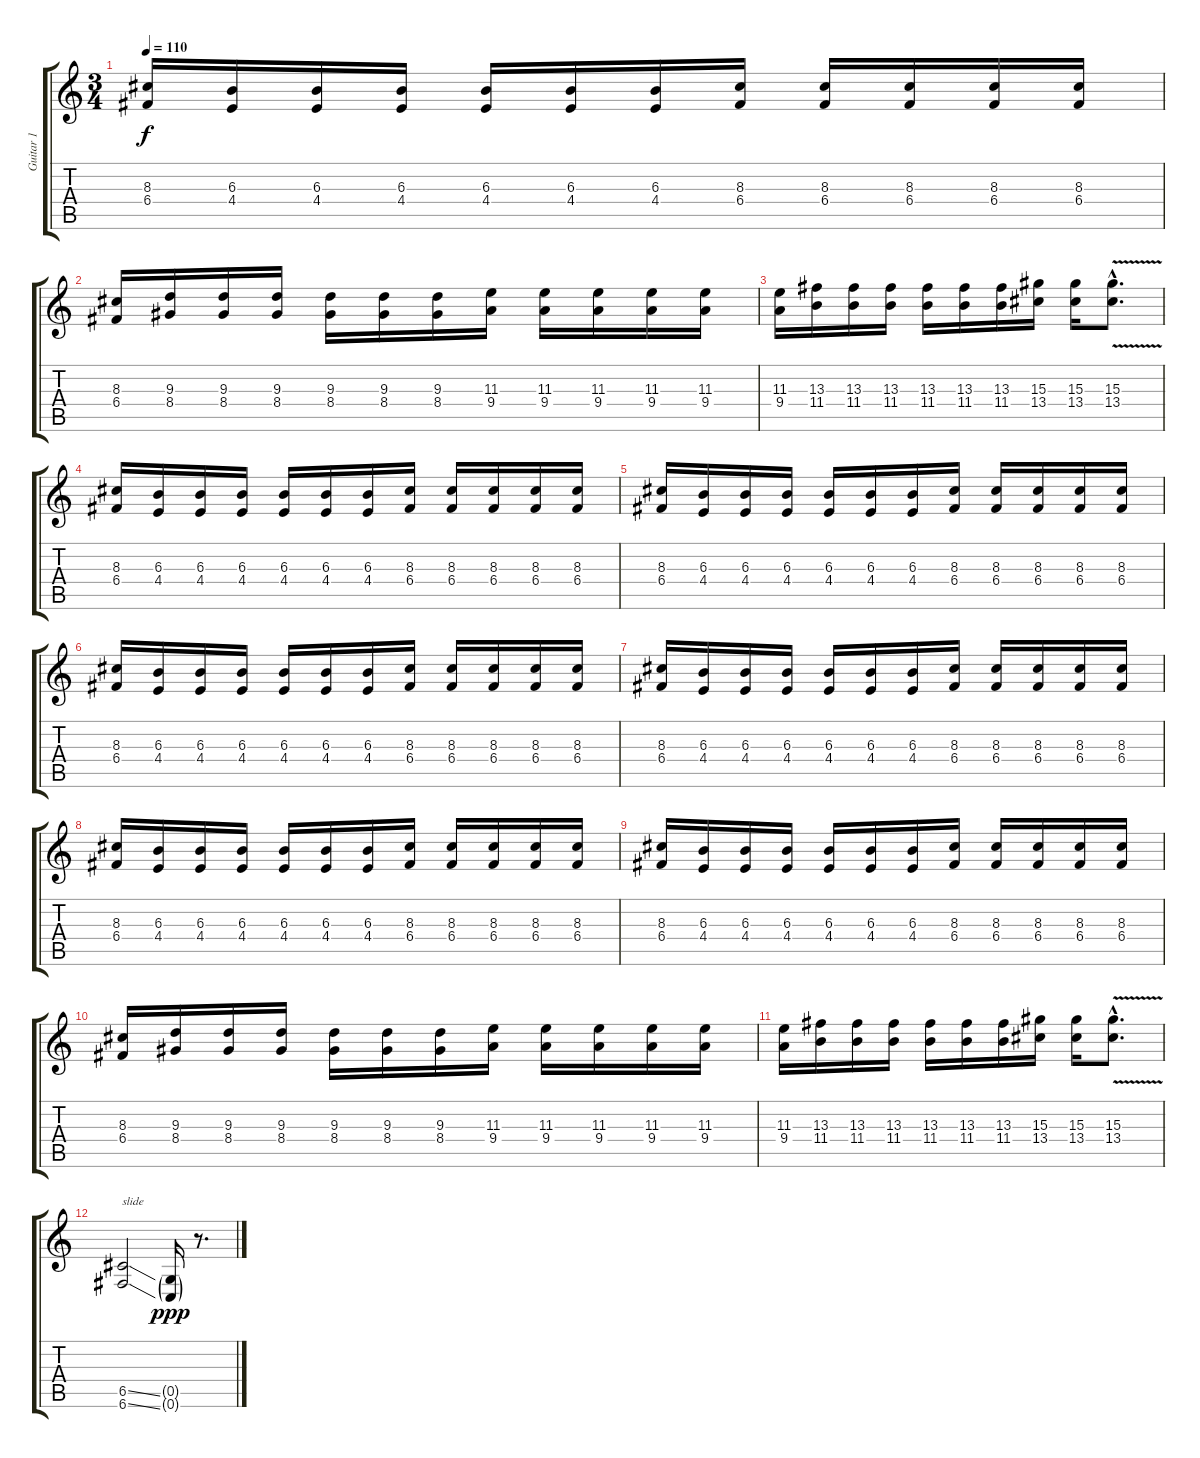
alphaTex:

\track ("Guitar 1" "Guitar 1") {instrument distortionguitar}
\staff {score tabs}
\tuning (D4 A3 F3 C3 G2 C2) {hide}
\ts (3 4)
\tempo 110
\clef g2
\ks c
(8.3 6.4).16{dy f} (6.3 4.4).16 (6.3 4.4).16 (6.3 4.4).16 (6.3 4.4).16 (6.3 4.4).16 (6.3 4.4).16 (8.3 6.4).16 (8.3 6.4).16 (8.3 6.4).16 (8.3 6.4).16 (8.3 6.4).16 |
(8.3 6.4).16 (9.3 8.4).16 (9.3 8.4).16 (9.3 8.4).16 (9.3 8.4).16 (9.3 8.4).16 (9.3 8.4).16 (11.3 9.4).16 (11.3 9.4).16 (11.3 9.4).16 (11.3 9.4).16 (11.3 9.4).16 |
(11.3 9.4).16 (13.3 11.4).16 (13.3 11.4).16 (13.3 11.4).16 (13.3 11.4).16 (13.3 11.4).16 (13.3 11.4).16 (15.3 13.4).16 (15.3 13.4).16 (15.3{v hac} 13.4{v hac}).8{d} |
(8.3 6.4).16 (6.3 4.4).16 (6.3 4.4).16 (6.3 4.4).16 (6.3 4.4).16 (6.3 4.4).16 (6.3 4.4).16 (8.3 6.4).16 (8.3 6.4).16 (8.3 6.4).16 (8.3 6.4).16 (8.3 6.4).16 |
(8.3 6.4).16 (6.3 4.4).16 (6.3 4.4).16 (6.3 4.4).16 (6.3 4.4).16 (6.3 4.4).16 (6.3 4.4).16 (8.3 6.4).16 (8.3 6.4).16 (8.3 6.4).16 (8.3 6.4).16 (8.3 6.4).16 |
(8.3 6.4).16 (6.3 4.4).16 (6.3 4.4).16 (6.3 4.4).16 (6.3 4.4).16 (6.3 4.4).16 (6.3 4.4).16 (8.3 6.4).16 (8.3 6.4).16 (8.3 6.4).16 (8.3 6.4).16 (8.3 6.4).16 |
(8.3 6.4).16 (6.3 4.4).16 (6.3 4.4).16 (6.3 4.4).16 (6.3 4.4).16 (6.3 4.4).16 (6.3 4.4).16 (8.3 6.4).16 (8.3 6.4).16 (8.3 6.4).16 (8.3 6.4).16 (8.3 6.4).16 |
(8.3 6.4).16 (6.3 4.4).16 (6.3 4.4).16 (6.3 4.4).16 (6.3 4.4).16 (6.3 4.4).16 (6.3 4.4).16 (8.3 6.4).16 (8.3 6.4).16 (8.3 6.4).16 (8.3 6.4).16 (8.3 6.4).16 |
(8.3 6.4).16 (6.3 4.4).16 (6.3 4.4).16 (6.3 4.4).16 (6.3 4.4).16 (6.3 4.4).16 (6.3 4.4).16 (8.3 6.4).16 (8.3 6.4).16 (8.3 6.4).16 (8.3 6.4).16 (8.3 6.4).16 |
(8.3 6.4).16 (9.3 8.4).16 (9.3 8.4).16 (9.3 8.4).16 (9.3 8.4).16 (9.3 8.4).16 (9.3 8.4).16 (11.3 9.4).16 (11.3 9.4).16 (11.3 9.4).16 (11.3 9.4).16 (11.3 9.4).16 |
(11.3 9.4).16 (13.3 11.4).16 (13.3 11.4).16 (13.3 11.4).16 (13.3 11.4).16 (13.3 11.4).16 (13.3 11.4).16 (15.3 13.4).16 (15.3 13.4).16 (15.3{v hac} 13.4{v hac}).8{d} |
(6.5{ss} 6.6{ss}).2{txt "slide"} (0.5{g} 0.6{g}).16{dy ppp} r.8{d}
